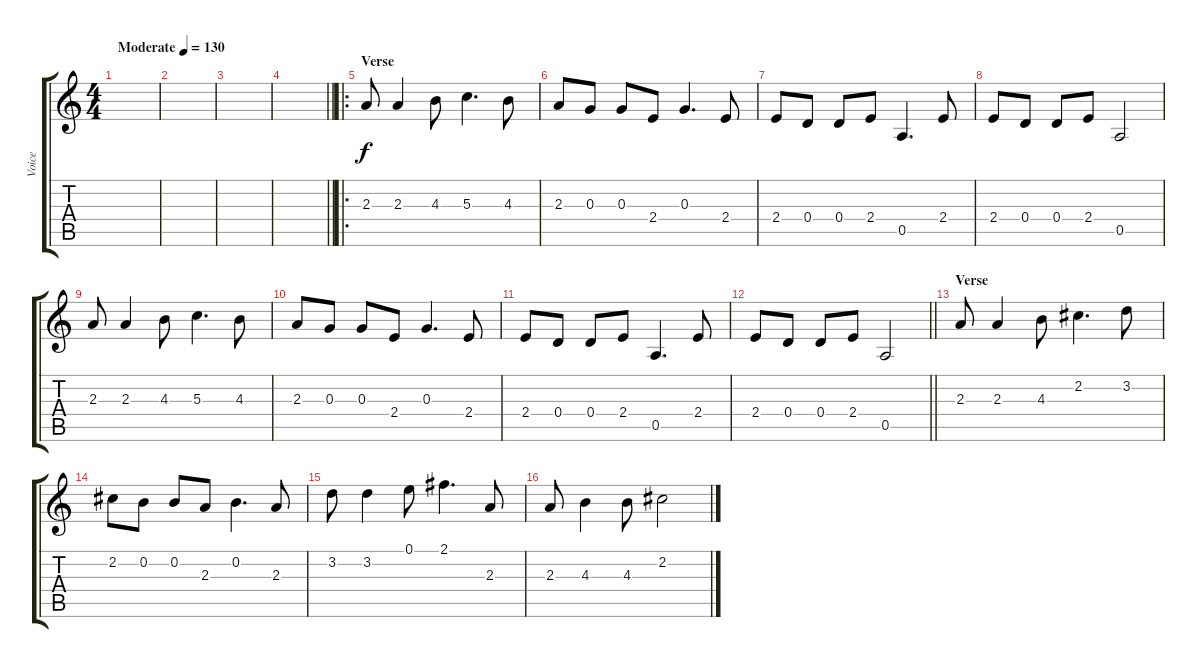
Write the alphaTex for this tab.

\track ("Voice" "Voice") {instrument acousticguitarsteel}
\staff {score tabs}
\tuning (E4 B3 G3 D3 A2 E2) {hide}
\ts (4 4)
\tempo (130 "Moderate")
\clef g2
\ks c
|
|
|
\barLineRight lightlight
|
\ro
\section ("" "Verse")
2.3.8 2.3.4 4.3.8 5.3.4{d} 4.3.8 |
2.3.8 0.3.8 0.3.8 2.4.8 0.3.4{d} 2.4.8 |
2.4.8 0.4.8 0.4.8 2.4.8 0.5.4{d} 2.4.8 |
2.4.8 0.4.8 0.4.8 2.4.8 0.5.2 |
2.3.8 2.3.4 4.3.8 5.3.4{d} 4.3.8 |
2.3.8 0.3.8 0.3.8 2.4.8 0.3.4{d} 2.4.8 |
2.4.8 0.4.8 0.4.8 2.4.8 0.5.4{d} 2.4.8 |
\barLineRight lightlight
2.4.8 0.4.8 0.4.8 2.4.8 0.5.2 |
\section ("" "Verse")
2.3.8 2.3.4 4.3.8 2.2.4{d} 3.2.8 |
2.2.8 0.2.8 0.2.8 2.3.8 0.2.4{d} 2.3.8 |
3.2.8 3.2.4 0.1.8 2.1.4{d} 2.3.8 |
2.3.8 4.3.4 4.3.8 2.2.2
